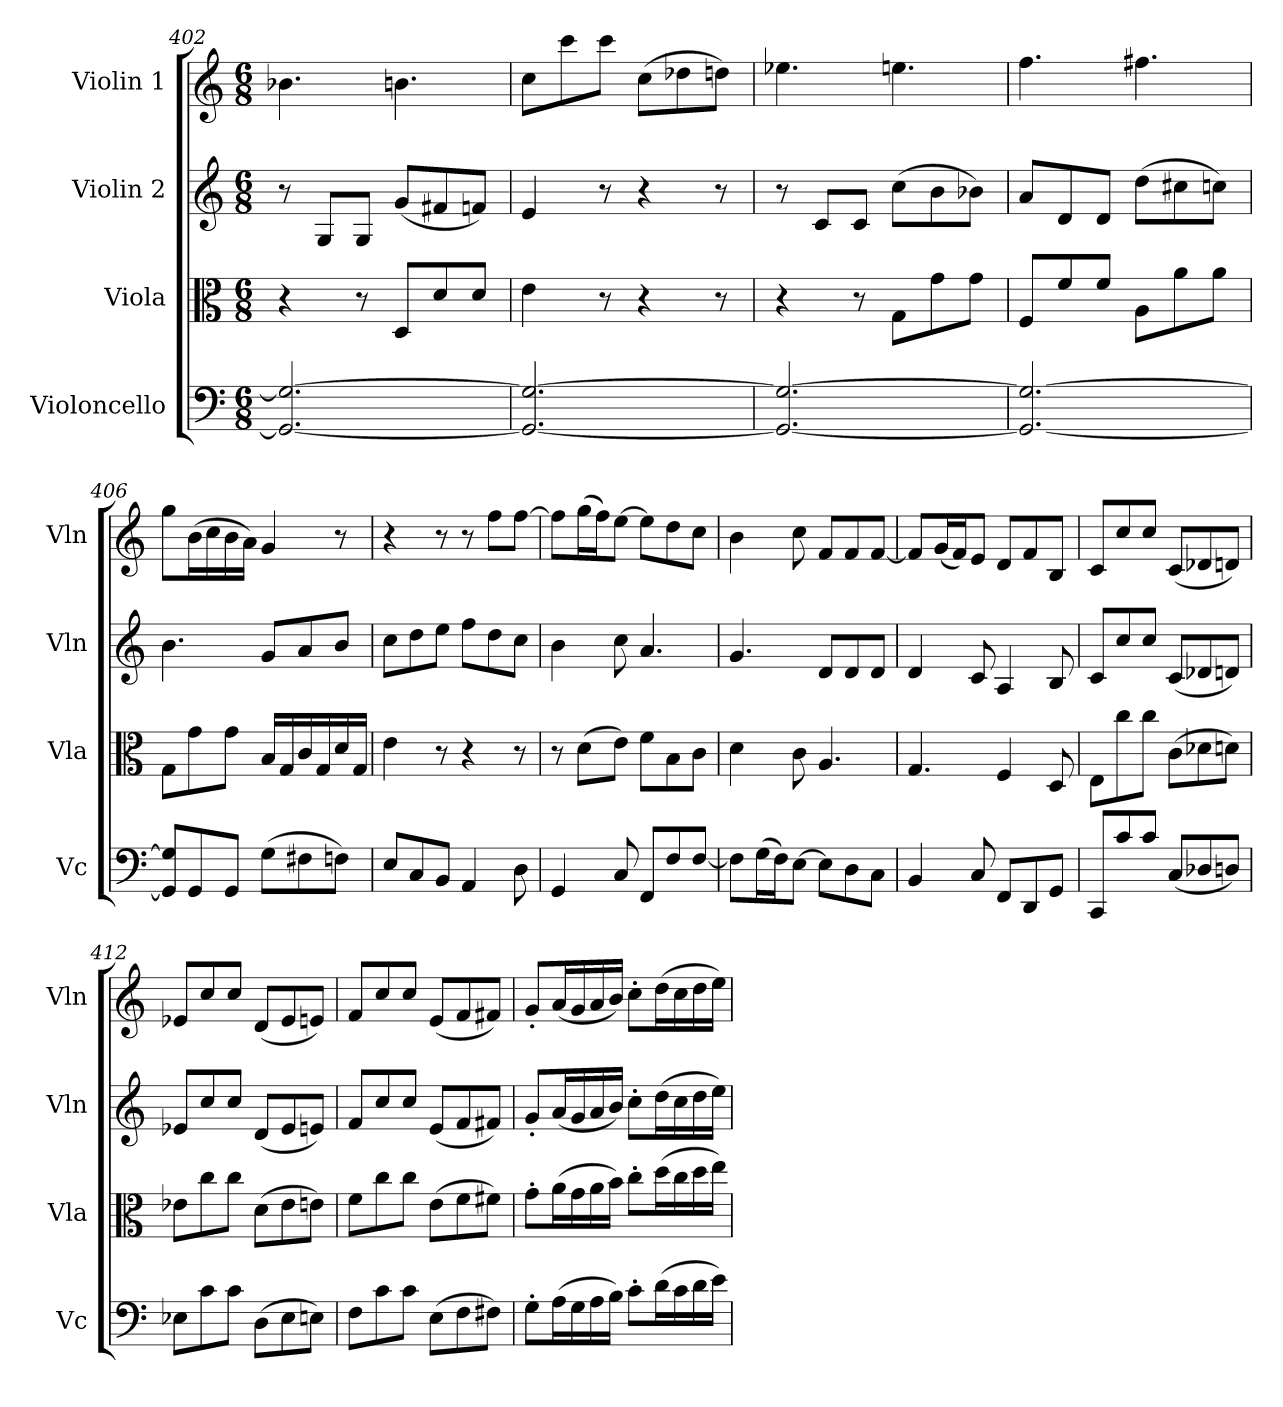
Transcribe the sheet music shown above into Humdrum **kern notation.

**kern	**kern	**kern	**kern
*part4	*part3	*part2	*part1
*staff4	*staff3	*staff2	*staff1
*I"Violoncello	*I"Viola	*I"Violin 2	*I"Violin 1
*I'Vc	*I'Vla	*I'Vln	*I'Vln
*clefF4	*clefC3	*clefG2	*clefG2
*k[]	*k[]	*k[]	*k[]
*M6/8	*M6/8	*M6/8	*M6/8
=402	=402	=402	=402
2.GG/_ 2.G/_	4r	8r	4.b-X\
.	.	8G/L	.
.	8r	8G/J	.
.	8D/L	(<8g/L	4.bn\
.	8d/	8f#X/	.
.	8d/J	8fn/J)	.
=403	=403	=403	=403
2.GG/_ 2.G/_	4e\	4e/	8cc\L
.	.	.	8ccc\
.	8r	8r	8ccc\J
.	4r	4r	(>8cc\L
.	.	.	8dd-X\
.	8r	8r	8ddn\J)
=404	=404	=404	=404
2.GG/_ 2.G/_	4r	8r	4.ee-X\
.	.	8c/L	.
.	8r	8c/J	.
.	8G\L	(>8cc\L	4.een\
.	8g\	8b\	.
.	8g\J	8b-X\J)	.
!!LO:LB:g=z
=405	=405	=405	=405
2.GG/_ 2.G/_	8F/L	8a/L	4.ff\
.	8f/	8d/	.
.	8f/J	8d/J	.
.	8A\L	(>8dd\L	4.ff#X\
.	8a\	8cc#X\	.
.	8a\J	8ccn\J)	.
=406	=406	=406	=406
8GG/] 8G/]L	8G\L	4.b\	8gg\L
8GG/	8g\	.	(>16b\L
.	.	.	16cc\
8GG/J	8g\J	.	16b\
.	.	.	16a\JJ)
(>8G\L	16B/LL	8g/L	4g/
.	16G/	.	.
8F#X\	16c/	8a/	.
.	16G/	.	.
8Fn\J)	16d/	8b/J	8r
.	16G/JJ	.	.
=407	=407	=407	=407
8E/L	4e\	8cc\L	4r
8C/	.	8dd\	.
8BB/J	8r	8ee\J	8r
4AA/	4r	8ff\L	8r
.	.	8dd\	8ff\L
8D\	8r	8cc\J	[8ff\J
=408	=408	=408	=408
4GG/	8r	4b\	8ff\L]
.	(>8d\L	.	(>16gg\L
.	.	.	16ff\J)
8C/	8e\J)	8cc\	[8ee\J
8FF/L	8f\L	4.a/	8ee\L]
8F/	8B\	.	8dd\
[8F/J	8c\J	.	8cc\J
=409	=409	=409	=409
8F\L]	4d\	4.g/	4b\
(>16G\L	.	.	.
16F\J)	.	.	.
[8E\J	8c\	.	8cc\
8E\L]	4.A/	8d/L	8f/L
8D\	.	8d/	8f/
8C\J	.	8d/J	[8f/J
=410	=410	=410	=410
4BB/	4.G/	4d/	8f/L]
.	.	.	(<16g/L
.	.	.	16f/J)
8C/	.	8c/	8e/J
8FF/L	4F/	4A/	8d/L
8DD/	.	.	8f/
8GG/J	8D/	8B/	8B/J
!!LO:LB:g=z
=411	=411	=411	=411
8CC/L	8E\L	8c/L	8c/L
8c/	8cc\	8cc/	8cc/
8c/J	8cc\J	8cc/J	8cc/J
(<8C/L	(>8c\L	(<8c/L	(<8c/L
8D-X/	8d-X\	8d-X/	8d-X/
8Dn/J)	8dn\J)	8dn/J)	8dn/J)
=412	=412	=412	=412
8E-X\L	8e-X\L	8e-X/L	8e-X/L
8c\	8cc\	8cc/	8cc/
8c\J	8cc\J	8cc/J	8cc/J
(>8D\L	(>8d\L	(<8d/L	(<8d/L
8E-\	8e-\	8e-/	8e-/
8En\J)	8en\J)	8en/J)	8en/J)
=413	=413	=413	=413
8F\L	8f\L	8f/L	8f/L
8c\	8cc\	8cc/	8cc/
8c\J	8cc\J	8cc/J	8cc/J
(>8E\L	(>8e\L	(<8e/L	(<8e/L
8F\	8f\	8f/	8f/
8F#X\J)	8f#X\J)	8f#X/J)	8f#X/J)
=414	=414	=414	=414
8G'\L	8g'\L	8g'/L	8g'/L
(>16A\L	(>16a\L	(<16a/L	(<16a/L
16G\	16g\	16g/	16g/
16A\	16a\	16a/	16a/
16B\JJ)	16b\JJ)	16b/JJ)	16b/JJ)
8c'\L	8cc'\L	8cc'\L	8cc'\L
(>16d\L	(>16dd\L	(>16dd\L	(>16dd\L
16c\	16cc\	16cc\	16cc\
16d\	16dd\	16dd\	16dd\
16e\JJ)	16ee\JJ)	16ee\JJ)	16ee\JJ)
=	=	=	=
*-	*-	*-	*-
